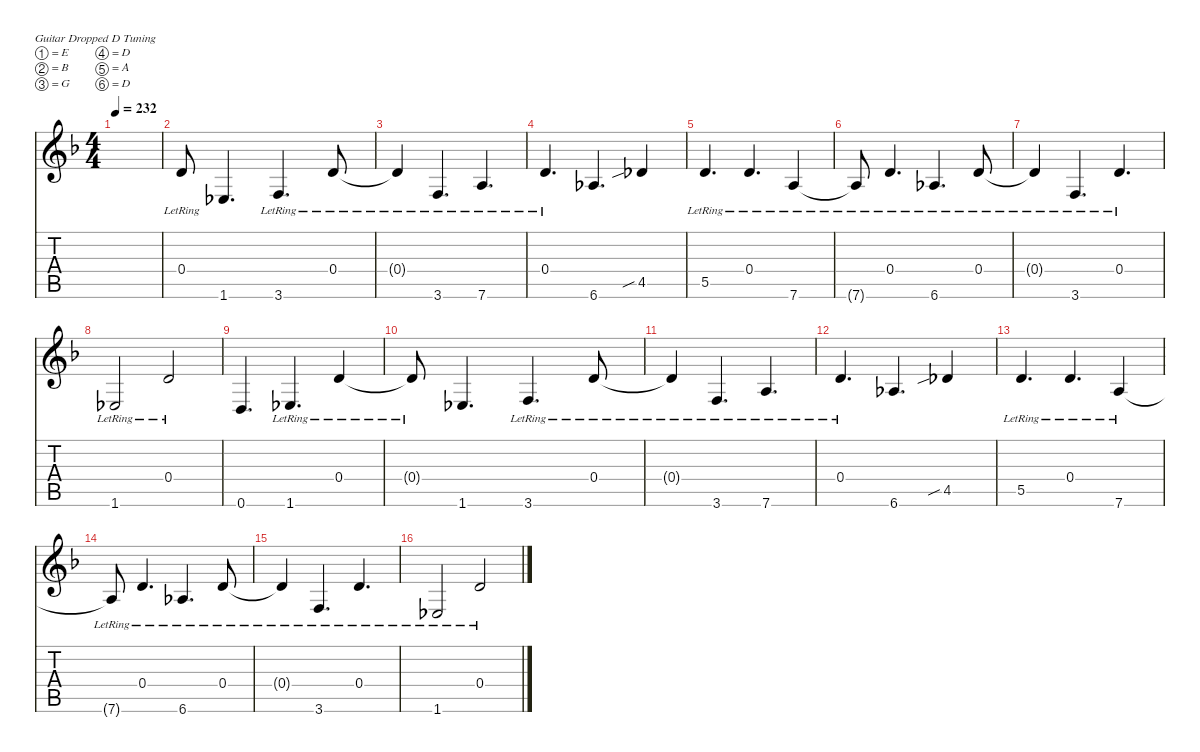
\hideDynamics
\bracketExtendMode nobrackets
\singleTrackTrackNamePolicy hidden
\multiTrackTrackNamePolicy hidden
\firstSystemTrackNameMode fullname
\firstSystemTrackNameOrientation horizontal
\otherSystemsTrackNameOrientation horizontal
\track ("Guitar-spare" "E-Gt") {instrument distortionguitar}
\staff {score tabs}
\tuning (E4 B3 G3 D3 A2 D2)
\ts (4 4)
\tempo 232
\clef g2
\ks dminor
|
0.4{lr acc forcenatural}.8{beam Up} 1.6{acc b}.4{d beam Up} 3.6{lr acc forcenatural}.4{d beam Up} 0.4{lr acc forcenatural}.8{beam Up} |
0.4{lr t acc forcenatural}.4{beam Up} 3.6{lr acc forcenatural}.4{d beam Up} 7.6{lr acc forcenatural}.4{d beam Up} |
0.4{lr acc forcenatural}.4{d beam Up} 6.6{acc b}.4{d beam Up} 4.5{sib acc b}.4{beam Up} |
5.5{lr acc forcenatural}.4{d beam Up} 0.4{lr acc forcenatural}.4{d beam Up} 7.6{lr acc forcenatural}.4{beam Up} |
7.6{lr t acc forcenatural}.8{beam Up} 0.4{lr acc forcenatural}.4{d beam Up} 6.6{lr acc b}.4{d beam Up} 0.4{lr acc forcenatural}.8{beam Up} |
0.4{lr t acc forcenatural}.4{beam Up} 3.6{lr acc forcenatural}.4{d beam Up} 0.4{lr acc forcenatural}.4{d beam Up} |
1.6{lr acc b}.2{beam Up} 0.4{lr acc forcenatural}.2{beam Up} |
0.6{acc forcenatural}.4{d beam Up} 1.6{lr acc b}.4{d beam Up} 0.4{lr acc forcenatural}.4{beam Up} |
0.4{lr t acc forcenatural}.8{beam Up} 1.6{acc b}.4{d beam Up} 3.6{lr acc forcenatural}.4{d beam Up} 0.4{lr acc forcenatural}.8{beam Up} |
0.4{lr t acc forcenatural}.4{beam Up} 3.6{lr acc forcenatural}.4{d beam Up} 7.6{lr acc forcenatural}.4{d beam Up} |
0.4{lr acc forcenatural}.4{d beam Up} 6.6{acc b}.4{d beam Up} 4.5{sib acc b}.4{beam Up} |
5.5{lr acc forcenatural}.4{d beam Up} 0.4{lr acc forcenatural}.4{d beam Up} 7.6{lr acc forcenatural}.4{beam Up} |
7.6{lr t acc forcenatural}.8{beam Up} 0.4{lr acc forcenatural}.4{d beam Up} 6.6{lr acc b}.4{d beam Up} 0.4{lr acc forcenatural}.8{beam Up} |
0.4{lr t acc forcenatural}.4{beam Up} 3.6{lr acc forcenatural}.4{d beam Up} 0.4{lr acc forcenatural}.4{d beam Up} |
1.6{lr acc b}.2{beam Up} 0.4{lr acc forcenatural}.2{beam Up}
